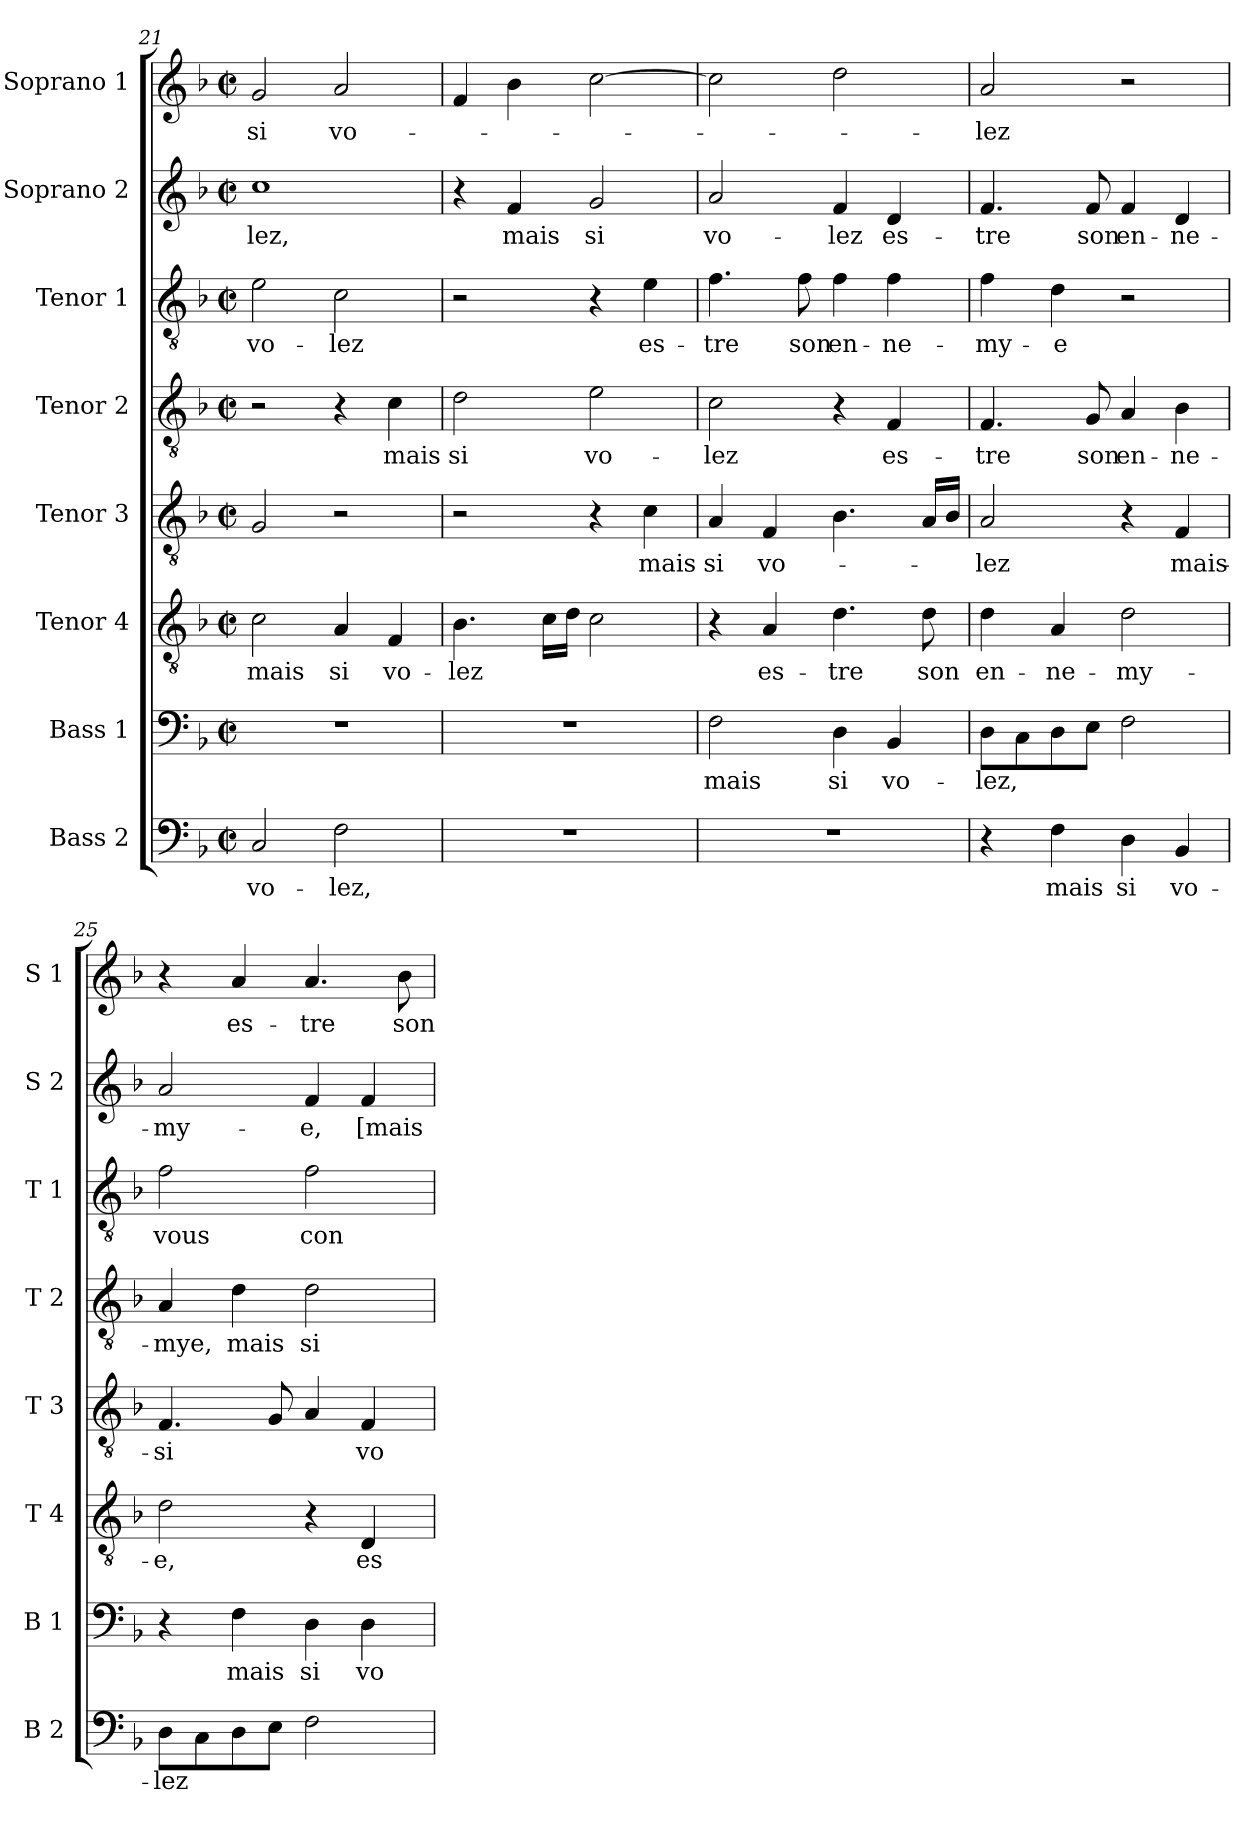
**kern	**text	**kern	**text	**kern	**text	**kern	**text	**kern	**text	**kern	**text	**kern	**text	**kern	**text
*part8	*part8	*part7	*part7	*part6	*part6	*part5	*part5	*part4	*part4	*part3	*part3	*part2	*part2	*part1	*part1
*staff8	*staff8	*staff7	*staff7	*staff6	*staff6	*staff5	*staff5	*staff4	*staff4	*staff3	*staff3	*staff2	*staff2	*staff1	*staff1
*I"Bass 2	*	*I"Bass 1	*	*I"Tenor 4	*	*I"Tenor 3	*	*I"Tenor 2	*	*I"Tenor 1	*	*I"Soprano 2	*	*I"Soprano 1	*
*I'B 2	*	*I'B 1	*	*I'T 4	*	*I'T 3	*	*I'T 2	*	*I'T 1	*	*I'S 2	*	*I'S 1	*
!!LO:PB:g=z
*clefF4	*	*clefF4	*	*clefGv2	*	*clefGv2	*	*clefGv2	*	*clefGv2	*	*clefG2	*	*clefG2	*
*k[b-]	*	*k[b-]	*	*k[b-]	*	*k[b-]	*	*k[b-]	*	*k[b-]	*	*k[b-]	*	*k[b-]	*
*F:	*	*F:	*	*F:	*	*F:	*	*F:	*	*F:	*	*F:	*	*F:	*
*M2/2	*	*M2/2	*	*M2/2	*	*M2/2	*	*M2/2	*	*M2/2	*	*M2/2	*	*M2/2	*
*met(c|)	*	*met(c|)	*	*met(c|)	*	*met(c|)	*	*met(c|)	*	*met(c|)	*	*met(c|)	*	*met(c|)	*
=21	=21	=21	=21	=21	=21	=21	=21	=21	=21	=21	=21	=21	=21	=21	=21
2C/	vo-	1r	.	2c\	mais	2G/	.	2r	.	2e\	vo-	1cc	-lez,	2g/	si
2F\	-lez,	.	.	4A/	si	2r	.	4r	.	2c\	-lez	.	.	2a/	vo-
.	.	.	.	4F/	vo-	.	.	4c\	mais	.	.	.	.	.	.
=22	=22	=22	=22	=22	=22	=22	=22	=22	=22	=22	=22	=22	=22	=22	=22
1r	.	1r	.	4.B-\	-lez	2r	.	2d\	si	2r	.	4r	.	4f/	.
.	.	.	.	.	.	.	.	.	.	.	.	4f/	mais	4b-\	.
.	.	.	.	16c\LL	.	.	.	.	.	.	.	.	.	.	.
.	.	.	.	16d\JJ	.	.	.	.	.	.	.	.	.	.	.
.	.	.	.	2c\	.	4r	.	2e\	vo-	4r	.	2g/	si	[2cc\	.
.	.	.	.	.	.	4c\	mais	.	.	4e\	es-	.	.	.	.
=23	=23	=23	=23	=23	=23	=23	=23	=23	=23	=23	=23	=23	=23	=23	=23
1r	.	2F\	mais	4r	.	4A/	si	2c\	-lez	4.f\	-tre	2a/	vo-	2cc\]	.
.	.	.	.	4A/	es-	4F/	vo-	.	.	.	.	.	.	.	.
.	.	.	.	.	.	.	.	.	.	8f\	son	.	.	.	.
.	.	4D\	si	4.d\	-tre	4.B-\	.	4r	.	4f\	en-	4f/	-lez	2dd\	.
.	.	4BB-/	vo-	.	.	.	.	4F/	es-	4f\	-ne-	4d/	es-	.	.
.	.	.	.	8d\	son	16A/LL	.	.	.	.	.	.	.	.	.
.	.	.	.	.	.	16B-/JJ	.	.	.	.	.	.	.	.	.
=24	=24	=24	=24	=24	=24	=24	=24	=24	=24	=24	=24	=24	=24	=24	=24
4r	.	8D\L	-lez,	4d\	en-	2A/	-lez	4.F/	-tre	4f\	-my-	4.f/	-tre	2a/	-lez
.	.	8C\	.	.	.	.	.	.	.	.	.	.	.	.	.
4F\	mais	8D\	.	4A/	-ne-	.	.	.	.	4d\	-e	.	.	.	.
.	.	8E\J	.	.	.	.	.	8G/	son	.	.	8f/	son	.	.
4D\	si	2F\	.	2d\	-my-	4r	.	4A/	en-	2r	.	4f/	en-	2r	.
4BB-/	vo-	.	.	.	.	4F/	mais-	4B-\	-ne-	.	.	4d/	-ne-	.	.
=25	=25	=25	=25	=25	=25	=25	=25	=25	=25	=25	=25	=25	=25	=25	=25
8D\L	-lez	4r	.	2d\	-e,	4.F/	-si	4A/	-mye,	2f\	vous	2a/	-my-	4r	.
8C\	.	.	.	.	.	.	.	.	.	.	.	.	.	.	.
8D\	.	4F\	mais	.	.	.	.	4d\	mais	.	.	.	.	4a/	es-
8E\J	.	.	.	.	.	8G/	.	.	.	.	.	.	.	.	.
2F\	.	4D\	si	4r	.	4A/	.	2d\	si	2f\	con-	4f/	-e,	4.a/	-tre
.	.	4D\	vo-	4D/	es-	4F/	vo-	.	.	.	.	4f/	[mais	.	.
.	.	.	.	.	.	.	.	.	.	.	.	.	.	8b-\	son
=	=	=	=	=	=	=	=	=	=	=	=	=	=	=	=
*-	*-	*-	*-	*-	*-	*-	*-	*-	*-	*-	*-	*-	*-	*-	*-
